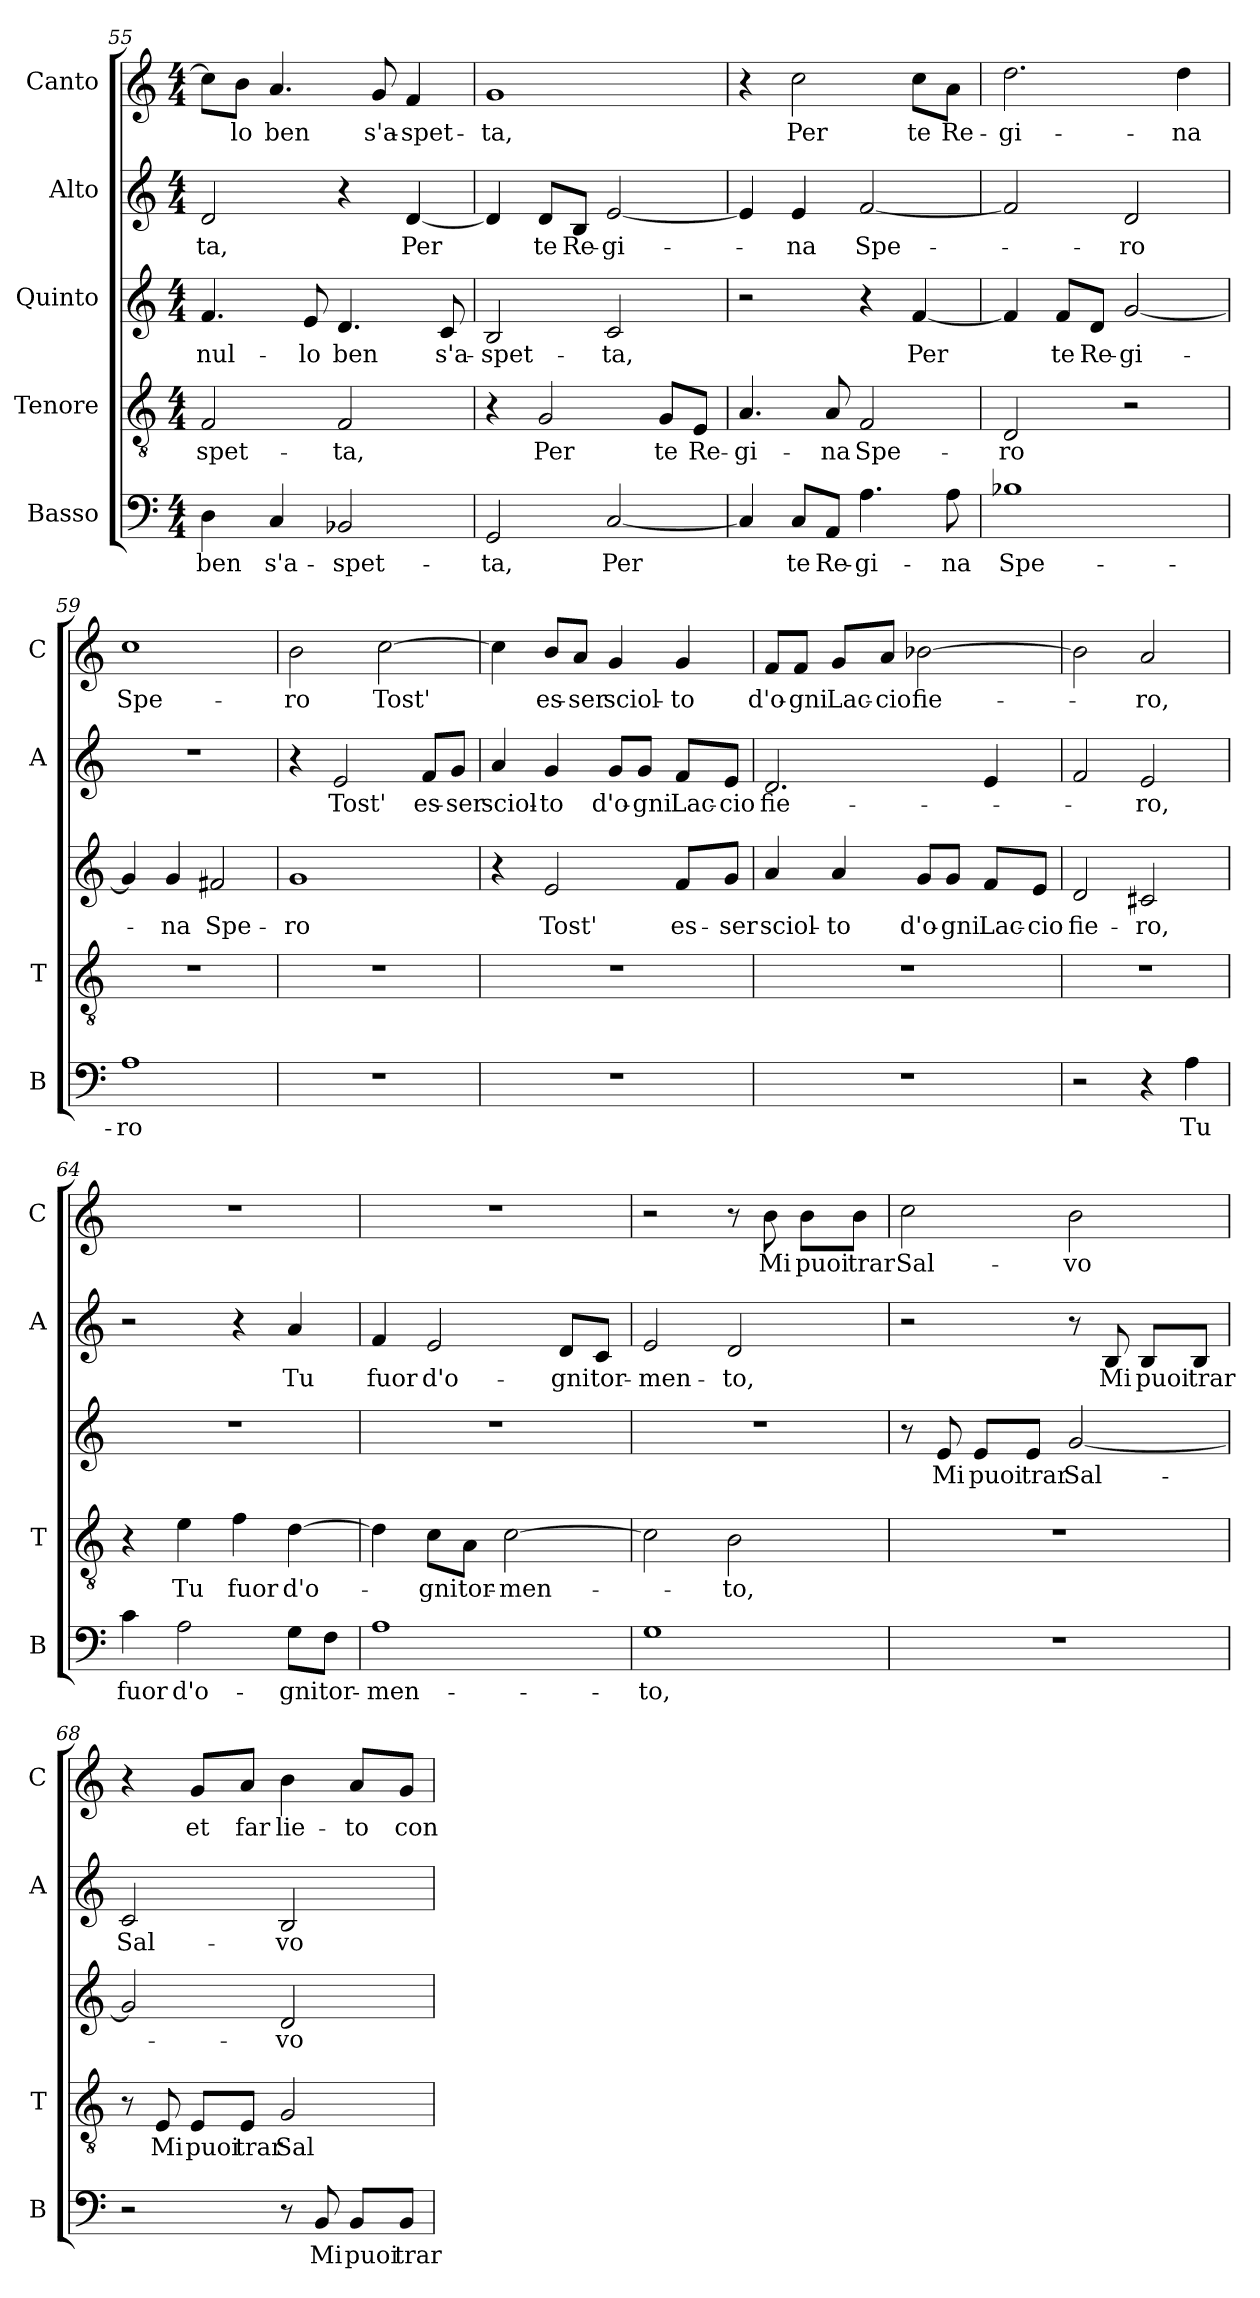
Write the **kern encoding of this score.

**kern	**text	**kern	**text	**kern	**text	**kern	**text	**kern	**text
*part5	*part5	*part4	*part4	*part3	*part3	*part2	*part2	*part1	*part1
*staff5	*staff5	*staff4	*staff4	*staff3	*staff3	*staff2	*staff2	*staff1	*staff1
*I"Basso	*	*I"Tenore	*	*I"Quinto	*	*I"Alto	*	*I"Canto	*
*I'B	*	*I'T	*	*	*	*I'A	*	*I'C	*
*clefF4	*	*clefGv2	*	*clefG2	*	*clefG2	*	*clefG2	*
*k[]	*	*k[]	*	*k[]	*	*k[]	*	*k[]	*
*C:	*	*C:	*	*C:	*	*C:	*	*C:	*
*M4/4	*	*M4/4	*	*M4/4	*	*M4/4	*	*M4/4	*
=55	=55	=55	=55	=55	=55	=55	=55	=55	=55
!	!LO:LY:b	!	!LO:LY:b	!	!LO:LY:b	!	!LO:LY:b	!	!
4D\	ben	2F/	-spet-	4.f/	nul-	2d/	-ta,	8cc\L]	.
!	!	!	!	!	!	!	!	!	!LO:LY:b
.	.	.	.	.	.	.	.	8b\J	-lo
!	!LO:LY:b	!	!	!	!	!	!	!	!LO:LY:b
4C/	s'a-	.	.	.	.	.	.	4.a/	ben
!	!	!	!	!	!LO:LY:b	!	!	!	!
.	.	.	.	8e/	-lo	.	.	.	.
!	!LO:LY:b	!	!LO:LY:b	!	!LO:LY:b	!	!	!	!
2BB-X/	-spet-	2F/	-ta,	4.d/	ben	4r	.	.	.
!	!	!	!	!	!	!	!	!	!LO:LY:b
.	.	.	.	.	.	.	.	8g/	s'a-
!	!	!	!	!	!	!	!LO:LY:b	!	!LO:LY:b
.	.	.	.	.	.	[4d/	Per	4f/	-spet-
!	!	!	!	!	!LO:LY:b	!	!	!	!
.	.	.	.	8c/	s'a-	.	.	.	.
=56	=56	=56	=56	=56	=56	=56	=56	=56	=56
!	!LO:LY:b	!	!	!	!LO:LY:b	!	!	!	!LO:LY:b
2GG/	-ta,	4r	.	2B/	-spet-	4d/]	.	1g	-ta,
!	!	!	!LO:LY:b	!	!	!	!LO:LY:b	!	!
.	.	2G/	Per	.	.	8d/L	te	.	.
!	!	!	!	!	!	!	!LO:LY:b	!	!
.	.	.	.	.	.	8B/J	Re-	.	.
!	!LO:LY:b	!	!	!	!LO:LY:b	!	!LO:LY:b	!	!
[2C/	Per	.	.	2c/	-ta,	[2e/	-gi-	.	.
!	!	!	!LO:LY:b	!	!	!	!	!	!
.	.	8G/L	te	.	.	.	.	.	.
!	!	!	!LO:LY:b	!	!	!	!	!	!
.	.	8E/J	Re-	.	.	.	.	.	.
=57	=57	=57	=57	=57	=57	=57	=57	=57	=57
!	!	!	!LO:LY:b	!	!	!	!	!	!
4C/]	.	4.A/	-gi-	2r	.	4e/]	.	4r	.
!	!LO:LY:b	!	!	!	!	!	!LO:LY:b	!	!LO:LY:b
8C/L	te	.	.	.	.	4e/	-na	2cc\	Per
!	!LO:LY:b	!	!LO:LY:b	!	!	!	!	!	!
8AA/J	Re-	8A/	-na	.	.	.	.	.	.
!	!LO:LY:b	!	!LO:LY:b	!	!	!	!LO:LY:b	!	!
4.A\	-gi-	2F/	Spe-	4r	.	[2f/	Spe-	.	.
!	!	!	!	!	!LO:LY:b	!	!	!	!LO:LY:b
.	.	.	.	[4f/	Per	.	.	8cc\L	te
!	!LO:LY:b	!	!	!	!	!	!	!	!LO:LY:b
8A\	-na	.	.	.	.	.	.	8a\J	Re-
=58	=58	=58	=58	=58	=58	=58	=58	=58	=58
!	!LO:LY:b	!	!LO:LY:b	!	!	!	!	!	!LO:LY:b
1B-X	Spe-	2D/	-ro	4f/]	.	2f/]	.	2.dd\	-gi-
!	!	!	!	!	!LO:LY:b	!	!	!	!
.	.	.	.	8f/L	te	.	.	.	.
!	!	!	!	!	!LO:LY:b	!	!	!	!
.	.	.	.	8d/J	Re-	.	.	.	.
!	!	!	!	!	!LO:LY:b	!	!LO:LY:b	!	!
.	.	2r	.	[2g/	-gi-	2d/	-ro	.	.
!	!	!	!	!	!	!	!	!	!LO:LY:b
.	.	.	.	.	.	.	.	4dd\	-na
=59	=59	=59	=59	=59	=59	=59	=59	=59	=59
!	!LO:LY:b	!	!	!	!	!	!	!	!LO:LY:b
1A	-ro	1r	.	4g/]	.	1r	.	1cc	Spe-
!	!	!	!	!	!LO:LY:b	!	!	!	!
.	.	.	.	4g/	-na	.	.	.	.
!	!	!	!	!	!LO:LY:b	!	!	!	!
.	.	.	.	2f#X/	Spe-	.	.	.	.
!!LO:LB:g=z
=60	=60	=60	=60	=60	=60	=60	=60	=60	=60
!	!	!	!	!	!LO:LY:b	!	!	!	!LO:LY:b
1r	.	1r	.	1g	-ro	4r	.	2b\	-ro
!	!	!	!	!	!	!	!LO:LY:b	!	!
.	.	.	.	.	.	2e/	Tost'	.	.
!	!	!	!	!	!	!	!	!	!LO:LY:b
.	.	.	.	.	.	.	.	[2cc\	Tost'
!	!	!	!	!	!	!	!LO:LY:b	!	!
.	.	.	.	.	.	8f/L	es-	.	.
!	!	!	!	!	!	!	!LO:LY:b	!	!
.	.	.	.	.	.	8g/J	-ser	.	.
=61	=61	=61	=61	=61	=61	=61	=61	=61	=61
!	!	!	!	!	!	!	!LO:LY:b	!	!
1r	.	1r	.	4r	.	4a/	sciol-	4cc\]	.
!	!	!	!	!	!LO:LY:b	!	!LO:LY:b	!	!LO:LY:b
.	.	.	.	2e/	Tost'	4g/	-to	8b/L	es-
!	!	!	!	!	!	!	!	!	!LO:LY:b
.	.	.	.	.	.	.	.	8a/J	-ser
!	!	!	!	!	!	!	!LO:LY:b	!	!LO:LY:b
.	.	.	.	.	.	8g/L	d'o-	4g/	sciol-
!	!	!	!	!	!	!	!LO:LY:b	!	!
.	.	.	.	.	.	8g/J	-gni	.	.
!	!	!	!	!	!LO:LY:b	!	!LO:LY:b	!	!LO:LY:b
.	.	.	.	8f/L	es-	8f/L	Lac-	4g/	-to
!	!	!	!	!	!LO:LY:b	!	!LO:LY:b	!	!
.	.	.	.	8g/J	-ser	8e/J	-cio	.	.
=62	=62	=62	=62	=62	=62	=62	=62	=62	=62
!	!	!	!	!	!LO:LY:b	!	!LO:LY:b	!	!LO:LY:b
1r	.	1r	.	4a/	sciol-	2.d/	fie-	8f/L	d'o-
!	!	!	!	!	!	!	!	!	!LO:LY:b
.	.	.	.	.	.	.	.	8f/J	-gni
!	!	!	!	!	!LO:LY:b	!	!	!	!LO:LY:b
.	.	.	.	4a/	-to	.	.	8g/L	Lac-
!	!	!	!	!	!	!	!	!	!LO:LY:b
.	.	.	.	.	.	.	.	8a/J	-cio
!	!	!	!	!	!LO:LY:b	!	!	!	!LO:LY:b
.	.	.	.	8g/L	d'o-	.	.	[2b-X\	fie-
!	!	!	!	!	!LO:LY:b	!	!	!	!
.	.	.	.	8g/J	-gni	.	.	.	.
!	!	!	!	!	!LO:LY:b	!	!	!	!
.	.	.	.	8f/L	Lac-	4e/	.	.	.
!	!	!	!	!	!LO:LY:b	!	!	!	!
.	.	.	.	8e/J	-cio	.	.	.	.
=63	=63	=63	=63	=63	=63	=63	=63	=63	=63
!	!	!	!	!	!LO:LY:b	!	!	!	!
2r	.	1r	.	2d/	fie-	2f/	.	2b-\]	.
!	!	!	!	!	!LO:LY:b	!	!LO:LY:b	!	!LO:LY:b
4r	.	.	.	2c#X/	-ro,	2e/	-ro,	2a/	-ro,
!	!LO:LY:b	!	!	!	!	!	!	!	!
4A\	Tu	.	.	.	.	.	.	.	.
=64	=64	=64	=64	=64	=64	=64	=64	=64	=64
!	!LO:LY:b	!	!	!	!	!	!	!	!
4c\	fuor	4r	.	1r	.	2r	.	1r	.
!	!LO:LY:b	!	!LO:LY:b	!	!	!	!	!	!
2A\	d'o-	4e\	Tu	.	.	.	.	.	.
!	!	!	!LO:LY:b	!	!	!	!	!	!
.	.	4f\	fuor	.	.	4r	.	.	.
!	!LO:LY:b	!	!LO:LY:b	!	!	!	!LO:LY:b	!	!
8G\L	-gni	[4d\	d'o-	.	.	4a/	Tu	.	.
!	!LO:LY:b	!	!	!	!	!	!	!	!
8F\J	tor-	.	.	.	.	.	.	.	.
!!LO:PB:g=z
=65	=65	=65	=65	=65	=65	=65	=65	=65	=65
!	!LO:LY:b	!	!	!	!	!	!LO:LY:b	!	!
1A	-men-	4d\]	.	1r	.	4f/	fuor	1r	.
!	!	!	!LO:LY:b	!	!	!	!LO:LY:b	!	!
.	.	8c\L	-gni	.	.	2e/	d'o-	.	.
!	!	!	!LO:LY:b	!	!	!	!	!	!
.	.	8A\J	tor-	.	.	.	.	.	.
!	!	!	!LO:LY:b	!	!	!	!	!	!
.	.	[2c\	-men-	.	.	.	.	.	.
!	!	!	!	!	!	!	!LO:LY:b	!	!
.	.	.	.	.	.	8d/L	-gni	.	.
!	!	!	!	!	!	!	!LO:LY:b	!	!
.	.	.	.	.	.	8c/J	tor-	.	.
=66	=66	=66	=66	=66	=66	=66	=66	=66	=66
!	!LO:LY:b	!	!	!	!	!	!LO:LY:b	!	!
1G	-to,	2c\]	.	1r	.	2e/	-men-	2r	.
!	!	!	!LO:LY:b	!	!	!	!LO:LY:b	!	!
.	.	2B\	-to,	.	.	2d/	-to,	8r	.
!	!	!	!	!	!	!	!	!	!LO:LY:b
.	.	.	.	.	.	.	.	8b\	Mi
!	!	!	!	!	!	!	!	!	!LO:LY:b
.	.	.	.	.	.	.	.	8b\L	puoi
!	!	!	!	!	!	!	!	!	!LO:LY:b
.	.	.	.	.	.	.	.	8b\J	trar
=67	=67	=67	=67	=67	=67	=67	=67	=67	=67
!	!	!	!	!	!	!	!	!	!LO:LY:b
1r	.	1r	.	8r	.	2r	.	2cc\	Sal-
!	!	!	!	!	!LO:LY:b	!	!	!	!
.	.	.	.	8e/	Mi	.	.	.	.
!	!	!	!	!	!LO:LY:b	!	!	!	!
.	.	.	.	8e/L	puoi	.	.	.	.
!	!	!	!	!	!LO:LY:b	!	!	!	!
.	.	.	.	8e/J	trar	.	.	.	.
!	!	!	!	!	!LO:LY:b	!	!	!	!LO:LY:b
.	.	.	.	[2g/	Sal-	8r	.	2b\	-vo
!	!	!	!	!	!	!	!LO:LY:b	!	!
.	.	.	.	.	.	8B/	Mi	.	.
!	!	!	!	!	!	!	!LO:LY:b	!	!
.	.	.	.	.	.	8B/L	puoi	.	.
!	!	!	!	!	!	!	!LO:LY:b	!	!
.	.	.	.	.	.	8B/J	trar	.	.
=68	=68	=68	=68	=68	=68	=68	=68	=68	=68
!	!	!	!	!	!	!	!LO:LY:b	!	!
2r	.	8r	.	2g/]	.	2c/	Sal-	4r	.
!	!	!	!LO:LY:b	!	!	!	!	!	!
.	.	8E/	Mi	.	.	.	.	.	.
!	!	!	!LO:LY:b	!	!	!	!	!	!LO:LY:b
.	.	8E/L	puoi	.	.	.	.	8g/L	et
!	!	!	!LO:LY:b	!	!	!	!	!	!LO:LY:b
.	.	8E/J	trar	.	.	.	.	8a/J	far
!	!	!	!LO:LY:b	!	!LO:LY:b	!	!LO:LY:b	!	!LO:LY:b
8r	.	2G/	Sal-	2d/	-vo	2B/	-vo	4b\	lie-
!	!LO:LY:b	!	!	!	!	!	!	!	!
8BB/	Mi	.	.	.	.	.	.	.	.
!	!LO:LY:b	!	!	!	!	!	!	!	!LO:LY:b
8BB/L	puoi	.	.	.	.	.	.	8a/L	-to
!	!LO:LY:b	!	!	!	!	!	!	!	!LO:LY:b
8BB/J	trar	.	.	.	.	.	.	8g/J	con-
=	=	=	=	=	=	=	=	=	=
*-	*-	*-	*-	*-	*-	*-	*-	*-	*-
